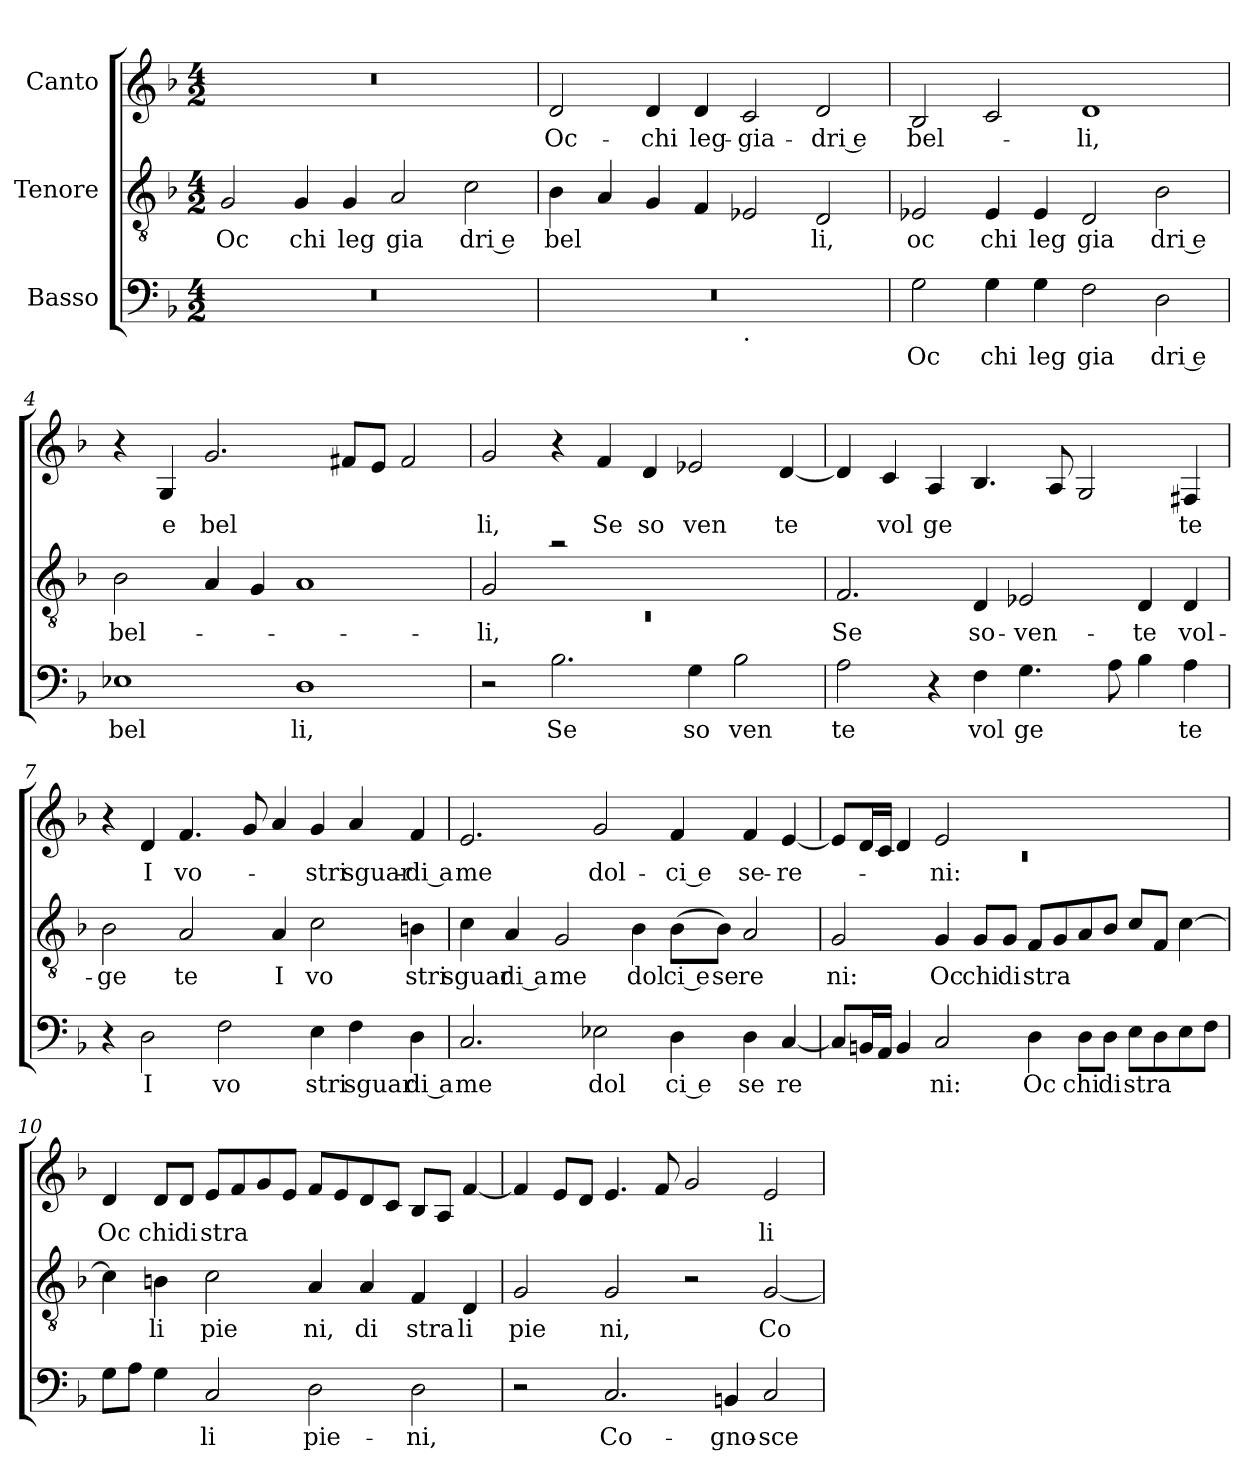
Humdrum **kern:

**kern	**text	**kern	**text	**kern	**text
*part3	*part3	*part2	*part2	*part1	*part1
*staff3	*staff3	*staff2	*staff2	*staff1	*staff1
*I"Basso	*	*I"Tenore	*	*I"Canto	*
*clefF4	*	*clefGv2	*	*clefG2	*
*k[b-]	*	*k[b-]	*	*k[b-]	*
*F:	*	*F:	*	*F:	*
*M4/2	*	*M4/2	*	*M4/2	*
=1	=1	=1	=1	=1	=1
!	!	!	!LO:LY:b	!	!
0r	.	2G/	Oc	0r	.
!	!	!	!LO:LY:b	!	!
.	.	4G/	chi	.	.
!	!	!	!LO:LY:b	!	!
.	.	4G/	leg	.	.
!	!	!	!LO:LY:b	!	!
.	.	2A/	gia	.	.
!	!	!	!LO:LY:b:rj	!	!
.	.	2c\	dri e	.	.
=2	=2	=2	=2	=2	=2
!	!	!	!LO:LY:b	!	!LO:LY:b
*^	*	*	*	*	*
0r	1ryy	.	4B-\	bel	2d/	Oc-
.	.	.	4A/	.	.	.
!	!	!	!	!	!	!LO:LY:b
.	.	.	4G/	.	4d/	-chi
!	!	!	!	!	!	!LO:LY:b
.	.	.	4F/	.	4d/	leg-
!	!LO:TX:b:t=.	!	!	!	!	!
!	!	!	!	!	!	!LO:LY:b
.	1ryy	.	2E-X/	.	2c/	-gia-
!	!	!	!	!LO:LY:b	!	!LO:LY:b:rj
.	.	.	2D/	li,	2d/	-dri e
=3	=3	=3	=3	=3	=3	=3
!	!	!LO:LY:b	!	!LO:LY:b	!	!LO:LY:b
*v	*v	*	*	*	*	*
2G\	Oc	2E-X/	oc	2B-/	bel-
!	!LO:LY:b	!	!LO:LY:b	!	!
4G\	chi	4E-/	chi	2c/	.
!	!LO:LY:b	!	!LO:LY:b	!	!
4G\	leg	4E-/	leg	.	.
!	!LO:LY:b	!	!LO:LY:b	!	!LO:LY:b
2F\	gia	2D/	gia	1d	-li,
!	!LO:LY:b:rj	!	!LO:LY:b:rj	!	!
2D\	dri e	2B-\	dri e	.	.
!!LO:LB:g=z
=4	=4	=4	=4	=4	=4
!	!LO:LY:b	!	!LO:LY:b	!	!
1E-X	bel	2B-\	bel-	4r	.
!	!	!	!	!	!LO:LY:b
.	.	.	.	4G/	e
!	!	!	!	!	!LO:LY:b
.	.	4A/	.	2.g/	bel
.	.	4G/	.	.	.
!	!LO:LY:b	!	!	!	!
1D	li,	1A	.	.	.
.	.	.	.	8f#X/L	.
.	.	.	.	8e/J	.
.	.	.	.	2f#/	.
=5	=5	=5	=5	=5	=5
*	*	*^	*	*	*
!	!	!	!LO:N:vis=1	!LO:LY:b	!	!LO:LY:b
2r	.	2G/	0rC	-li,	2g</	li,
!	!LO:LY:b	!	!	!	!	!
2.B-\	Se	2ra	.	.	4r	.
!	!	!	!	!	!	!LO:LY:b
.	.	.	.	.	4f/	Se
!	!	!	!	!	!	!LO:LY:b
.	.	1ryy	.	.	4d/	so
!	!LO:LY:b	!	!	!	!	!LO:LY:b
4G\	so	.	.	.	2e-X/	ven
!	!LO:LY:b	!	!	!	!	!
2B-\	ven	.	.	.	.	.
!	!	!	!	!	!	!LO:LY:b
.	.	.	.	.	[<4d/	te
*	*	*v	*v	*	*	*
=6	=6	=6	=6	=6	=6
!	!LO:LY:b	!	!LO:LY:b	!	!
2A\	te	2.F/	Se	4d/]	.
!	!	!	!	!	!LO:LY:b
.	.	.	.	4c/	vol
!	!	!	!	!	!LO:LY:b
4r	.	.	.	4A/	ge
!	!LO:LY:b	!	!LO:LY:b	!	!
4F\	vol	4D/	so-	4.B-/	.
!	!LO:LY:b	!	!LO:LY:b	!	!
4.G\	ge	2E-X/	-ven-	.	.
.	.	.	.	8A/	.
.	.	.	.	2G/	.
8A\	.	.	.	.	.
!	!	!	!LO:LY:b	!	!
4B-\	.	4D/	-te	.	.
!	!LO:LY:b	!	!LO:LY:b	!	!LO:LY:b
4A\	te	4D/	vol-	4F#X/	te
!!LO:LB:g=z
=7	=7	=7	=7	=7	=7
!	!	!	!LO:LY:b	!	!
4r	.	2B-\	-ge	4r	.
!	!LO:LY:b	!	!	!	!LO:LY:b
2D\	I	.	.	4d/	I
!	!	!	!LO:LY:b	!	!LO:LY:b
.	.	2A/	te	4.f/	vo-
!	!LO:LY:b	!	!	!	!
2F\	vo	.	.	.	.
.	.	.	.	8g/	.
!	!	!	!LO:LY:b	!	!
.	.	4A/	I	4a/	.
!	!LO:LY:b	!	!LO:LY:b	!	!LO:LY:b
4E\	stri	2c\	vo	4g/	-stri
!	!LO:LY:b	!	!	!	!LO:LY:b
4F\	sguar	.	.	4a/	sguar-
!	!LO:LY:b:rj	!	!LO:LY:b	!	!LO:LY:b:rj
4D\	di a	4Bn\	stri	4f/	-di a
=8	=8	=8	=8	=8	=8
!	!LO:LY:b	!	!LO:LY:b	!	!LO:LY:b
2.C/	me	4c\	sguar	2.e/	me
!	!	!	!LO:LY:b:rj	!	!
.	.	4A/	di a	.	.
!	!	!	!LO:LY:b	!	!
.	.	2G/	me	.	.
!	!LO:LY:b	!	!	!	!LO:LY:b
2E-X\	dol	.	.	2g/	dol-
!	!	!	!LO:LY:b	!	!
.	.	4B-\	dol	.	.
!	!LO:LY:b:rj	!	!LO:LY:b:rj	!	!LO:LY:b:rj
4D\	ci e	(<8B-\L	ci e	4f/	-ci e
!	!	!	!LO:LY:b	!	!
.	.	8B-\J)	se	.	.
!	!LO:LY:b	!	!LO:LY:b	!	!LO:LY:b
4D\	se	2A/	re	4f/	se-
!	!LO:LY:b	!	!	!	!LO:LY:b
[<4C/	re	.	.	[<4e/	-re-
=9	=9	=9	=9	=9	=9
*	*	*	*	*^	*
!	!	!	!LO:LY:b	!	!LO:N:vis=1	!
8C/L]	.	2G/	ni:	8e/L]	0rc	.
16BBn/L	.	.	.	16d/L	.	.
16AA/JJ	.	.	.	16c/JJ	.	.
4BB/	.	.	.	4d/	.	.
!	!LO:LY:b	!	!LO:LY:b	!	!	!LO:LY:b
2C/	ni:	4G/	Oc	2e/	.	-ni:
!	!	!	!LO:LY:b	!	!	!
.	.	8G/L	chi	.	.	.
!	!	!	!LO:LY:b	!	!	!
.	.	8G/J	di	.	.	.
!	!LO:LY:b	!	!LO:LY:b	!	!	!
4D\	Oc	8F/L	stra	1ryy	.	.
.	.	8G/	.	.	.	.
!	!LO:LY:b	!	!	!	!	!
8D\L	chi	8A/	.	.	.	.
!	!LO:LY:b	!	!	!	!	!
8D\J	di	8B-/J	.	.	.	.
!	!LO:LY:b	!	!	!	!	!
8E\L	stra	8c/L	.	.	.	.
8D\	.	8F/J	.	.	.	.
8E\	.	[<4c\	.	.	.	.
8F\J	.	.	.	.	.	.
*	*	*	*	*v	*v	*
!!LO:PB:g=z
=10	=10	=10	=10	=10	=10
!	!	!	!	!	!LO:LY:b
8G\L	.	4c\]	.	4d/	Oc
8A\J	.	.	.	.	.
!	!	!	!LO:LY:b	!	!LO:LY:b
4G\	.	4Bn\	li	8d/L	chi
!	!	!	!	!	!LO:LY:b
.	.	.	.	8d/J	di
!	!LO:LY:b	!	!LO:LY:b	!	!LO:LY:b
2C/	li	2c\	pie	8e/L	stra
.	.	.	.	8f/	.
.	.	.	.	8g/	.
.	.	.	.	8e/J	.
!	!LO:LY:b	!	!LO:LY:b	!	!
2D\	pie-	4A/	ni,	8f/L	.
.	.	.	.	8e/	.
!	!	!	!LO:LY:b	!	!
.	.	4A/	di	8d/	.
.	.	.	.	8c/J	.
!	!LO:LY:b	!	!LO:LY:b	!	!
2D\	-ni,	4F/	stra	8B-/L	.
.	.	.	.	8A/J	.
!	!	!	!LO:LY:b	!	!
.	.	4D/	li	[<4f/	.
=11	=11	=11	=11	=11	=11
!	!	!	!LO:LY:b	!	!
2r	.	2G/	pie	4f/]	.
.	.	.	.	8e/L	.
.	.	.	.	8d/J	.
!	!LO:LY:b	!	!LO:LY:b	!	!
2.C/	Co-	2G/	ni,	4.e/	.
.	.	.	.	8f/	.
.	.	2r	.	2g/	.
!	!LO:LY:b	!	!	!	!
4BBn/	-gno-	.	.	.	.
!	!LO:LY:b	!	!LO:LY:b	!	!LO:LY:b
2C/	-sce-	[<2G/	Co	2e/	li
=	=	=	=	=	=
*-	*-	*-	*-	*-	*-
